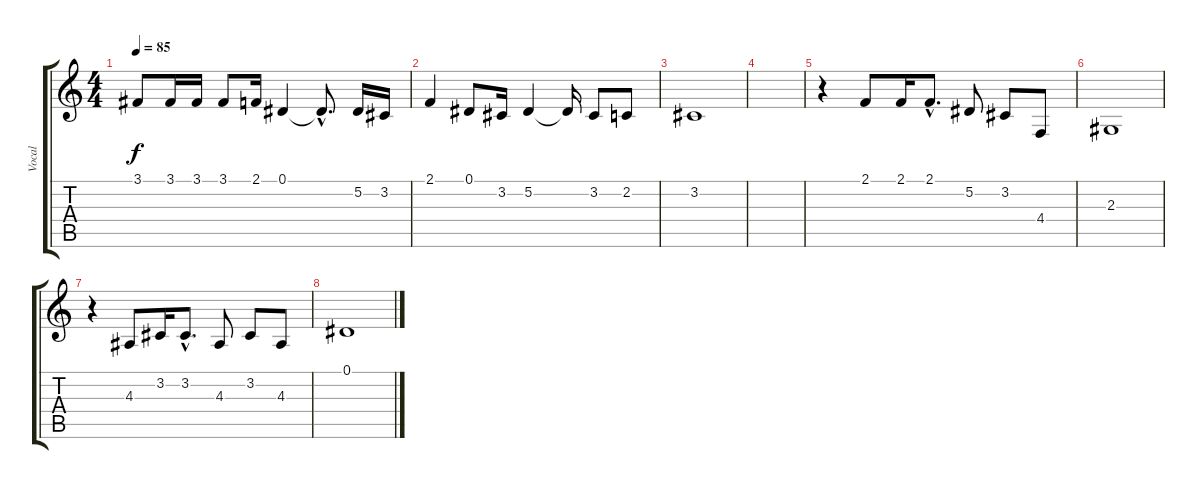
\track ("Vocal" "Vocal") {instrument violin}
\staff {score tabs}
\tuning (Eb4 Bb3 Gb3 Db3 Ab2 Eb2) {hide}
\ts (4 4)
\tempo 85
\clef g2
\ks c
3.1.8{dy f} 3.1.16 3.1.16 3.1.8 2.1.16 0.1.4 0.1{hac t}.8{d} 5.2.16 3.2.16 |
2.1.4 0.1.8 3.2.16 5.2.4 5.2{t}.16 3.2.8 2.2.8 |
3.2.1 |
|
r.4 2.1.8 2.1.16 2.1{hac}.8{d} 5.2.8 3.2.8 4.4.8 |
2.3.1 |
r.4 4.3.8 3.2.16 3.2{hac}.8{d} 4.3.8 3.2.8 4.3.8 |
0.1.1
